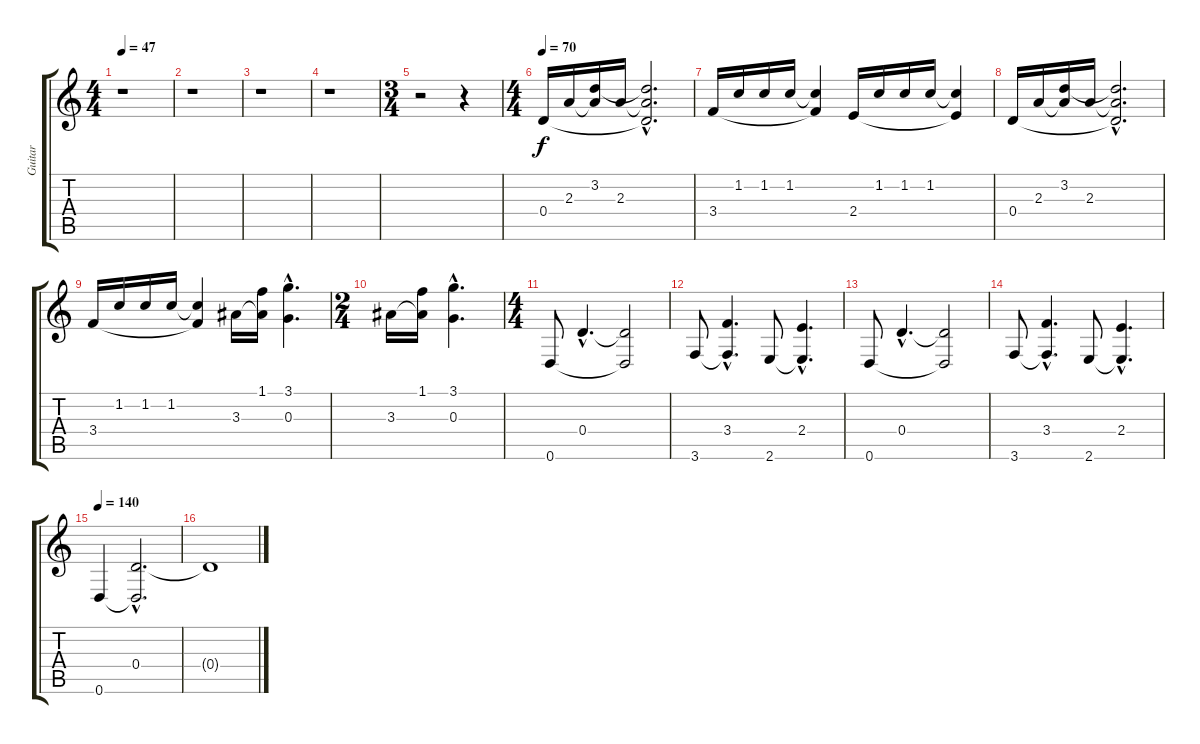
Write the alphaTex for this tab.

\track ("Guitar" "Guitar") {instrument electricguitarclean}
\staff {score tabs}
\tuning (E4 B3 G3 D3 A2 D2) {hide}
\ts (4 4)
\tempo 47
\clef g2
\ks c
r.1{dy f instrument electricguitarclean} |
r.1 |
r.1 |
r.1 |
\ts (3 4)
r.2 r.4 |
\ts (4 4)
\tempo 70
0.4.16 2.3.16 (3.2 2.3{t}).16 2.3.16 (3.2{hac t} 2.3{hac t} 0.4{hac t}).2{d} |
3.4.16 1.2.16 1.2.16 1.2.16 (1.2{t} 3.4{t}).4 2.4.16 1.2.16 1.2.16 1.2.16 (1.2{t} 2.4{t}).4 |
0.4.16 2.3.16 (3.2 2.3{t}).16 2.3.16 (3.2{hac t} 2.3{hac t} 0.4{hac t}).2{d} |
3.4.16 1.2.16 1.2.16 1.2.16 (1.2{t} 3.4{t}).4 3.3.16 (1.1 3.3{t}).16 (3.1{hac} 0.3{hac}).4{d} |
\ts (2 4)
3.3.16 (1.1 3.3{t}).16 (3.1{hac} 0.3{hac}).4{d} |
\ts (4 4)
0.6.8 0.4{hac}.4{d} (0.4{t} 0.6{t}).2 |
3.6.8 (3.4{hac} 3.6{hac t}).4{d} 2.6.8 (2.4{hac} 2.6{hac t}).4{d} |
0.6.8 0.4{hac}.4{d} (0.4{t} 0.6{t}).2 |
3.6.8 (3.4{hac} 3.6{hac t}).4{d} 2.6.8 (2.4{hac} 2.6{hac t}).4{d} |
\tempo 140
0.6.4 (0.4{hac} 0.6{hac t}).2{d} |
0.4{t}.1
